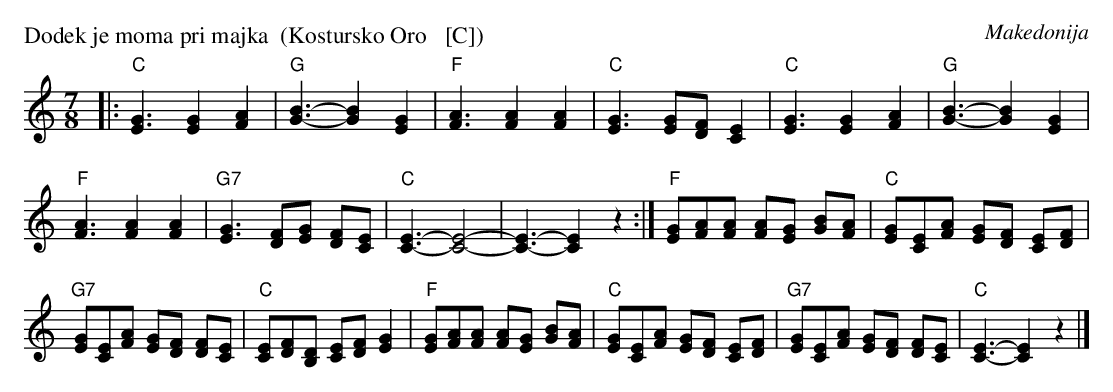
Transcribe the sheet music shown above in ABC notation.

X:1
P: Dodek je moma pri majka  (Kostursko Oro   [C])
O: Makedonija
M: 7/8
L: 1/8
K: C
|: "C"[G3E3] [G2E2] [A2F2] | "G"[B3-G3-] [B2G2] [G2E2] |\
   "F"[A3F3] [A2F2] [A2F2] | "C"[G3E3] [GE][FD] [E2C2] |\
   "C"[G3E3] [G2E2] [A2F2] | "G"[B3-G3-] [B2G2] [G2E2] |
   "F"[A3F3] [A2F2] [A2F2] | "G7"[G3E3] [FD][GE] [FD][EC] |\
   "C"[E3-C3-] [E4-C4-] | [E3-C3-] [E2C2] z2 :|\
   "F"[GE][AF][AF] [AF][GE] [BG][AF] | "C"[GE][EC][AF] [GE][FD] [EC][FD] |
   "G7"[GE][EC][AF] [GE][FD] [FD][EC] | "C"[EC][FD][DB,] [EC][FD] [G2E2] |\
   "F"[GE][AF][AF] [AF][GE] [BG][AF] | "C"[GE][EC][AF] [GE][FD] [EC][FD] |\
   "G7"[GE][EC][AF] [GE][FD] [FD][EC] | "C"[E3-C3-] [E2C2] z2 |]
